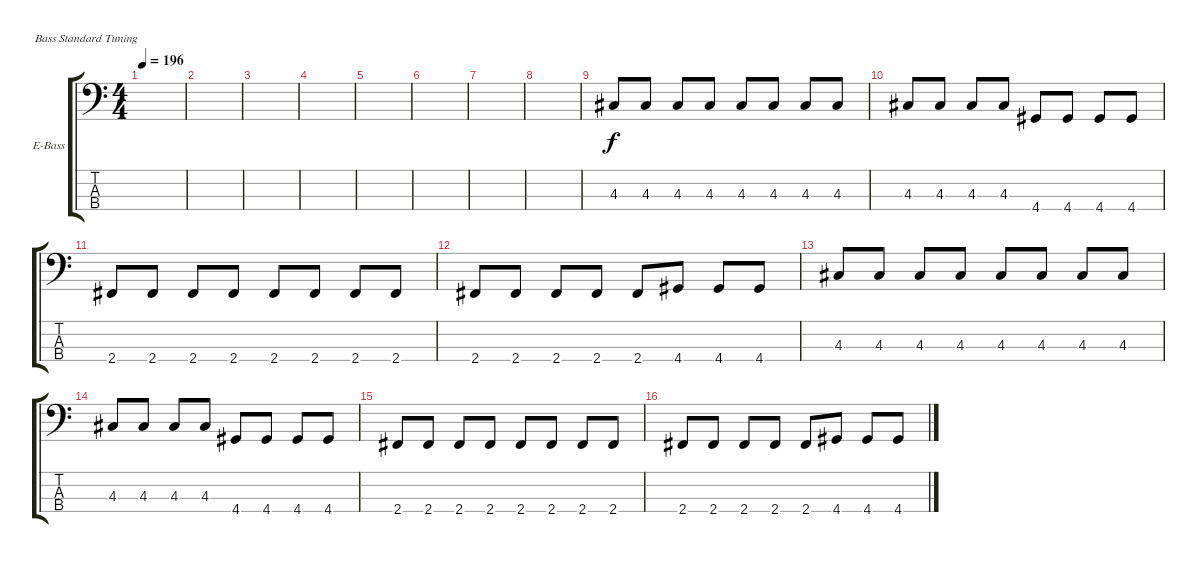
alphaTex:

\defaultSystemsLayout 4
\bracketExtendMode groupsimilarinstruments
\firstSystemTrackNameOrientation horizontal
\otherSystemsTrackNameOrientation horizontal
\track ("Bass" "E-Bass") {instrument electricbassfinger}
\staff {score tabs}
\tuning (G2 D2 A1 E1)
\ts (4 4)
\tempo 196
\clef f4
\scale
0.485477
\ks c
|
\scale
0.257261 |
\scale
0.257261 |
\scale
0.333333 |
\scale
0.333333 |
\scale
0.333333 |
|
|
4.3.8 4.3.8 4.3.8 4.3.8 4.3.8 4.3.8 4.3.8 4.3.8 |
4.3.8 4.3.8 4.3.8 4.3.8 4.4.8 4.4.8 4.4.8 4.4.8 |
2.4.8 2.4.8 2.4.8 2.4.8 2.4.8 2.4.8 2.4.8 2.4.8 |
2.4.8 2.4.8 2.4.8 2.4.8 2.4.8 4.4.8 4.4.8 4.4.8 |
4.3.8 4.3.8 4.3.8 4.3.8 4.3.8 4.3.8 4.3.8 4.3.8 |
4.3.8 4.3.8 4.3.8 4.3.8 4.4.8 4.4.8 4.4.8 4.4.8 |
2.4.8 2.4.8 2.4.8 2.4.8 2.4.8 2.4.8 2.4.8 2.4.8 |
2.4.8 2.4.8 2.4.8 2.4.8 2.4.8 4.4.8 4.4.8 4.4.8
